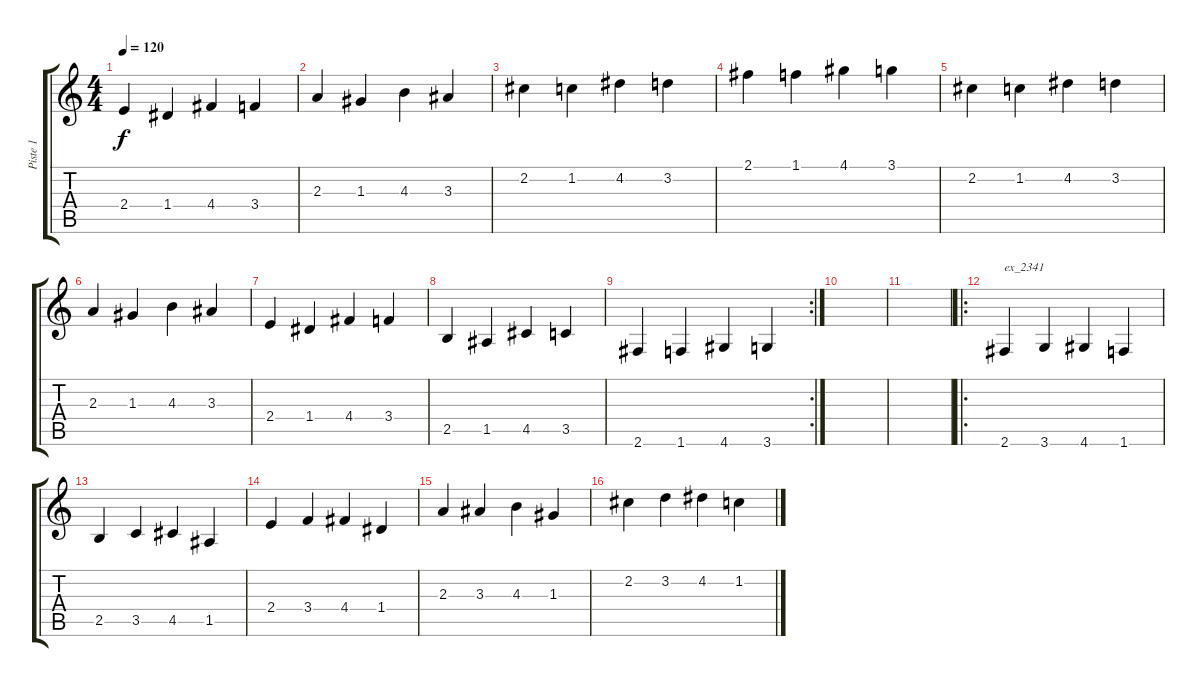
\track ("Piste 1" "Piste 1") {instrument acousticguitarsteel}
\staff {score tabs}
\tuning (E4 B3 G3 D3 A2 E2) {hide}
\ts (4 4)
\tempo 120
\clef g2
\ks c
2.4.4{dy f} 1.4.4 4.4.4 3.4.4 |
2.3.4 1.3.4 4.3.4 3.3.4 |
2.2.4 1.2.4 4.2.4 3.2.4 |
2.1.4 1.1.4 4.1.4 3.1.4 |
2.2.4 1.2.4 4.2.4 3.2.4 |
2.3.4 1.3.4 4.3.4 3.3.4 |
2.4.4 1.4.4 4.4.4 3.4.4 |
2.5.4 1.5.4 4.5.4 3.5.4 |
\rc 2
2.6.4 1.6.4 4.6.4 3.6.4 |
|
|
\ro
2.6.4{txt "ex_2341"} 3.6.4 4.6.4 1.6.4 |
2.5.4 3.5.4 4.5.4 1.5.4 |
2.4.4 3.4.4 4.4.4 1.4.4 |
2.3.4 3.3.4 4.3.4 1.3.4 |
2.2.4 3.2.4 4.2.4 1.2.4
